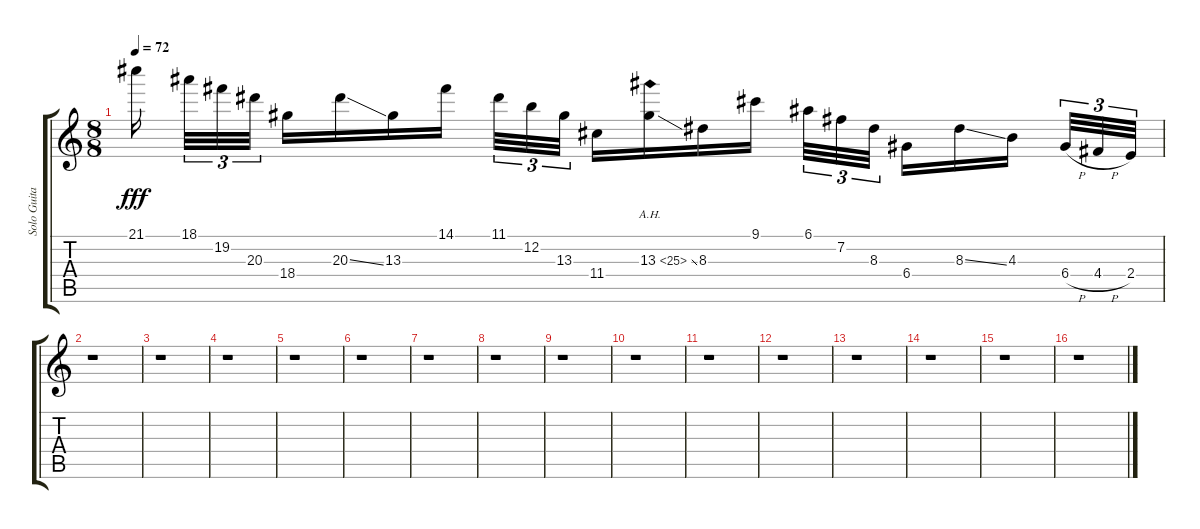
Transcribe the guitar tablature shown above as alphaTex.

\track ("Solo Guitar" "Solo Guita") {instrument distortionguitar}
\staff {score tabs}
\tuning (E4 B3 G3 D3 A2 E2) {hide}
\ts (8 8)
\tempo 72
\clef g2
\ks c
21.1.16{dy fff beam splitsecondary} 18.1.32{tu (3 2)} 19.2.32{tu (3 2)} 20.3.32{tu (3 2)} 18.4.16 20.3{ss}.16 13.3.16 14.1.16 11.1.32{tu (3 2)} 12.2.32{tu (3 2)} 13.3.32{tu (3 2) beam splitsecondary} 11.4.16 13.3{ah 12 ss}.16 8.3.16 9.1.16{beam splitsecondary} 6.1.32{tu (3 2)} 7.2.32{tu (3 2)} 8.3.32{tu (3 2)} 6.4.16 8.3{ss}.16 4.3.16{beam splitsecondary} 6.4{h}.32{tu (3 2)} 4.4{h}.32{tu (3 2)} 2.4.32{tu (3 2)} |
r.1 |
r.1 |
r.1 |
r.1 |
r.1 |
r.1 |
r.1 |
r.1 |
r.1 |
r.1 |
r.1 |
r.1 |
r.1 |
r.1 |
r.1
